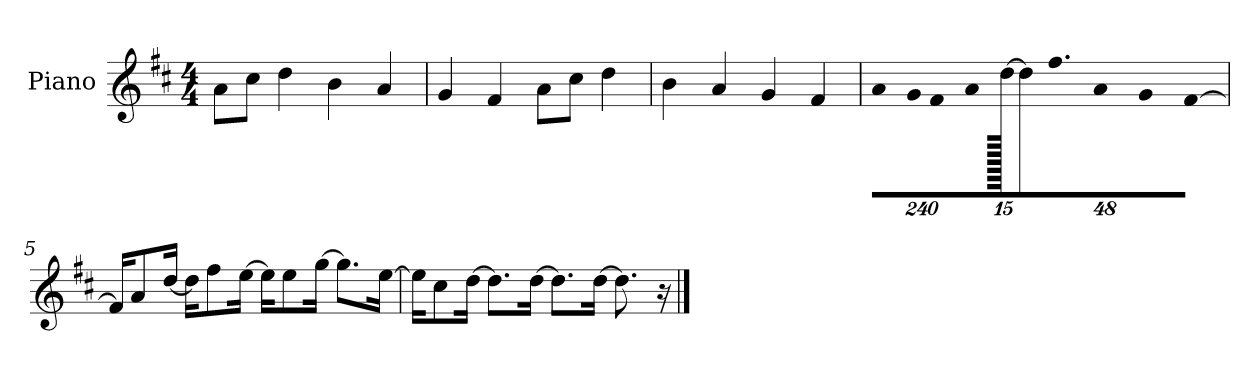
**kern
*part1
*staff1
*I"Piano
*I'P-no
*clefG2
*k[f#c#]
*M4/4
*MM90
=1
8a\L
8cc#\J
4dd\
4b\
4a/
=2
4g/
4f#/
8a\L
8cc#\J
4dd\
=3
4b\
4a/
4g/
4f#/
=4
*Xbrackettup
!LO:N:vis=8
960%137a/L
!LO:N:vis=16
1920%137g/K
!LO:N:vis=8
960%137f#/
!LO:N:vis=8
960%137a/J
[1920dd\
384%41dd\L]
!LO:N:vis=16.
960%103ff#\J
!LO:N:vis=8
960%137a\
!LO:N:vis=16
1920%137g\L
!LO:N:vis=16
[1920%137f#\JJ
=5
16f#/KL]
8a/
[16dd/Jk
16dd\KL]
8ff#\
[16ee\Jk
16ee\KL]
8ee\
[16gg\Jk
8.gg\L]
[16ee\Jk
!!LO:LB:g=z
=6
16ee\KL]
8cc#\
[16dd\Jk
8.dd\L]
[16dd\Jk
8.dd\L]
[16dd\Jk
8.dd\]
16r
==
*-
